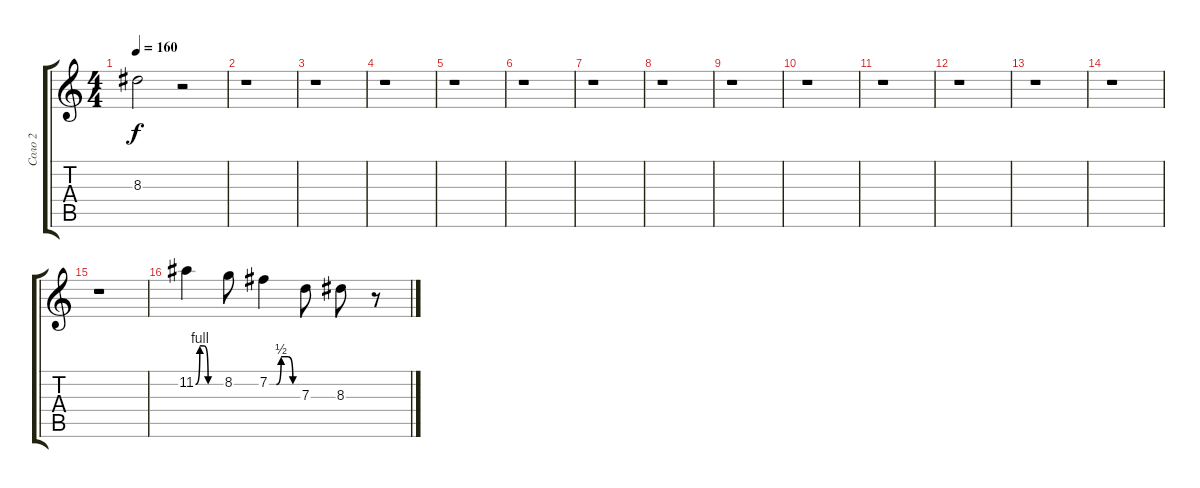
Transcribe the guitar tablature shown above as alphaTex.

\track ("Соло 2" "Соло 2") {instrument overdrivenguitar}
\staff {score tabs}
\tuning (E4 B3 G3 D3 A2 E2) {hide}
\ts (4 4)
\tempo 160
\clef g2
\ks c
8.3{t}.2{dy f} r.2 |
r.1 |
r.1 |
r.1 |
r.1 |
r.1 |
r.1 |
r.1 |
r.1 |
r.1 |
r.1 |
r.1 |
r.1 |
r.1 |
r.1 |
11.2{be (custom 0 0 10 4 20 4 30 0 60 0)}.4 8.2.8 7.2{be (custom 0 0 15 0 25 2 40 2 50 0 60 0)}.4 7.3.8 8.3.8 r.8
